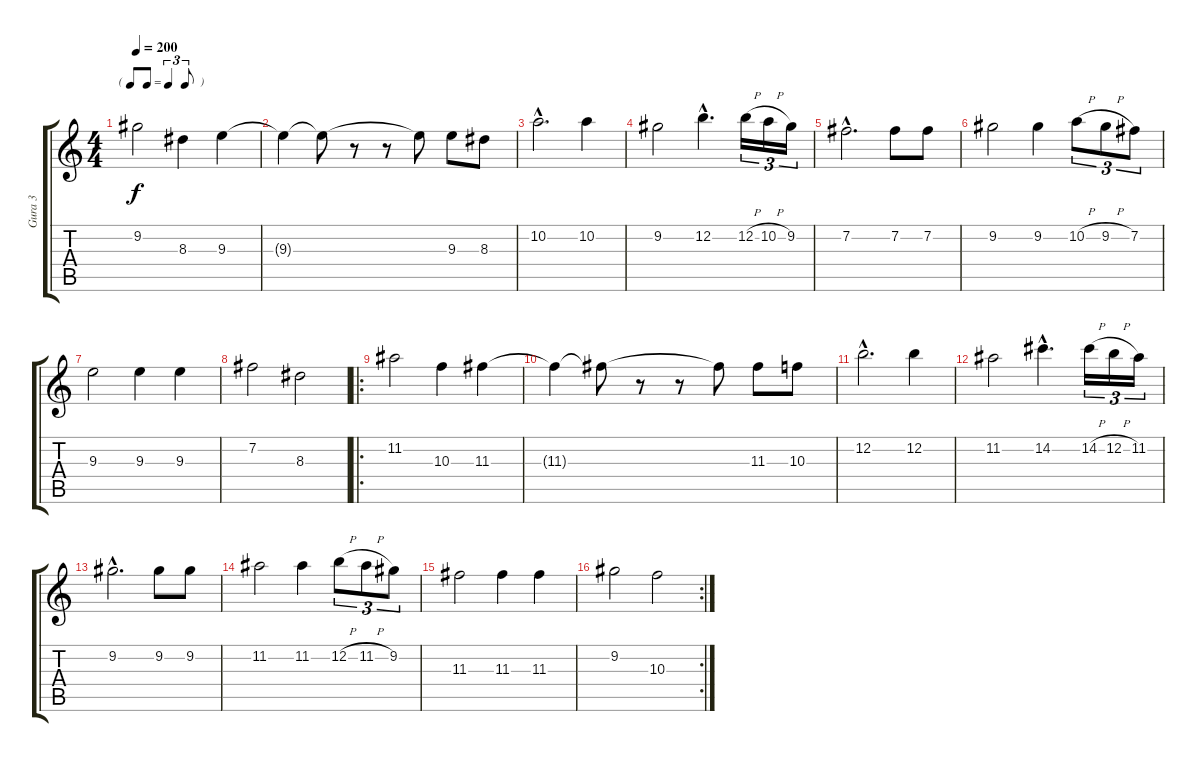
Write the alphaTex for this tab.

\track ("Gura 3" "Gura 3") {instrument overdrivenguitar}
\staff {score tabs}
\tuning (E4 B3 G3 D3 A2 E2) {hide}
\ts (4 4)
\tf triplet8th
\tempo 200
\clef g2
\ks c
9.2.2{dy f} 8.3.4 9.3.4 |
9.3{t}.4 9.3{t}.8 r.8 r.8 9.3{t}.8 9.3.8 8.3.8 |
10.2{hac}.2{d} 10.2.4 |
9.2.2 12.2{hac}.4{d} 12.2{h}.16{tu (3 2)} 10.2{h}.16{tu (3 2)} 9.2.16{tu (3 2)} |
7.2{hac}.2{d} 7.2.8 7.2.8 |
9.2.2 9.2.4 10.2{h}.8{tu (3 2)} 9.2{h}.8{tu (3 2)} 7.2.8{tu (3 2)} |
9.3.2 9.3.4 9.3.4 |
7.2.2 8.3.2 |
\ro
11.2.2 10.3.4 11.3.4 |
11.3{t}.4 11.3{t}.8 r.8 r.8 11.3{t}.8 11.3.8 10.3.8 |
12.2{hac}.2{d} 12.2.4 |
11.2.2 14.2{hac}.4{d} 14.2{h}.16{tu (3 2)} 12.2{h}.16{tu (3 2)} 11.2.16{tu (3 2)} |
9.2{hac}.2{d} 9.2.8 9.2.8 |
11.2.2 11.2.4 12.2{h}.8{tu (3 2)} 11.2{h}.8{tu (3 2)} 9.2.8{tu (3 2)} |
11.3.2 11.3.4 11.3.4 |
\rc 2
9.2.2 10.3.2
